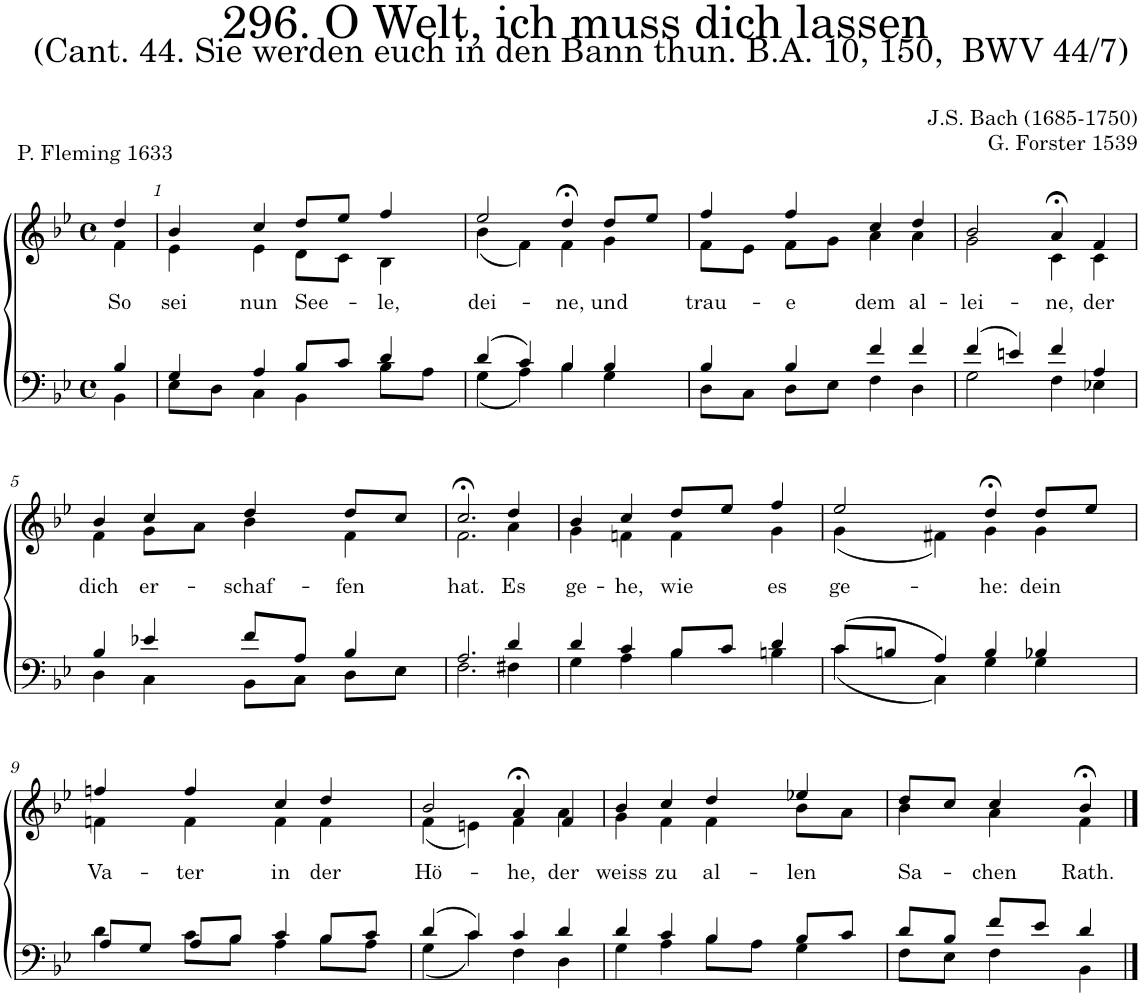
**kern	**kern	**text
*part2	*part1	*part1
*staff2	*staff1	*staff1
*I"Tenor/Bass	*I"Soprano/Alto	*
*clefF4	*clefG2	*
*k[b-e-]	*k[b-e-]	*
*M4/4	*M4/4	*
*met(c)	*met(c)	*
=	=	=
*^	*	*
!	!	!	!LO:LY:b
*	*	*^	*
4B-/	4BB-\	4dd/	4f\	So
=1	=1	=1	=1	=1
!	!	!	!	!LO:LY:b
4G/	8E-\L	4b-;</	4e-\	sei
.	8D\J	.	.	.
!	!	!	!	!LO:LY:b
4A/	4C\	4cc;</	4e-\	nun
!	!	!	!	!LO:LY:b
8B-/L	4BB-\	8dd;</L	8d\L	See-
8c/J	.	8ee-/J	8c\J	.
!	!	!	!	!LO:LY:b
4d/	8B-\L	4ff/	4B-\	-le,
.	8A\J	.	.	.
=2	=2	=2	=2	=2
!	!	!	!	!LO:LY:b
(4d/	(4G\	2ee-;</	(4b-\	dei-
4c/)	4A\)	.	4f\)	.
!	!	!	!	!LO:LY:b
4B-/	4B-\	4dd;<,/	4f\	-ne,
!	!	!	!	!LO:LY:b
4B-/	4G\	8dd/L	4g\	und
.	.	8ee-/J	.	.
=3	=3	=3	=3	=3
!	!	!	!	!LO:LY:b
4B-/	8D\L	4ff;</	8f\L	trau-
.	8C\J	.	8e-\J	.
!	!	!	!	!LO:LY:b
4B-/	8D\L	4ff/	8f\L	-e
.	8E-\J	.	8g\J	.
!	!	!	!	!LO:LY:b
4f/	4F\	4cc;</	4a\	dem
!	!	!	!	!LO:LY:b
4f/	4D\	4dd/	4a\	al-
=4	=4	=4	=4	=4
!	!	!	!	!LO:LY:b
(4f/	2G\	2b-;</	2g\	-lei-
4en/)	.	.	.	.
!	!	!	!	!LO:LY:b
4f/	4F\	4a;<,/	4c\	-ne,
!	!	!	!	!LO:LY:b
4A/	4E-X\	4f/	4c\	der
!!LO:LB:g=z	!!
=5	=5	=5	=5	=5
!	!	!	!	!LO:LY:b
4B-/	4D\	4b-;</	4f\	dich
!	!	!	!	!LO:LY:b
4e-X/	4C\	4cc/	8g\L	er-
.	.	.	8a\J	.
!	!	!	!	!LO:LY:b
8f/L	8BB-\L	4dd/	4b-\	-schaf-
8A/J	8C\J	.	.	.
!	!	!	!	!LO:LY:b
4B-/	8D\L	8dd/L	4f\	-fen
.	8E-\J	8cc/J	.	.
=6	=6	=6	=6	=6
!	!	!	!	!LO:LY:b
2.A/	2.F\	2.cc;<,/	2.f\	hat.
!	!	!	!	!LO:LY:b
4d/	4F#X\	4dd/	4a\	Es
=7	=7	=7	=7	=7
!	!	!	!	!LO:LY:b
4d/	4G\	4b-;</	4g\	ge-
!	!	!	!	!LO:LY:b
4c/	4A\	4cc/	4fn\	-he,
!	!	!	!	!LO:LY:b
8B-/L	4B-\	8dd/L	4f\	wie
8c/J	.	8ee-/J	.	.
!	!	!	!	!LO:LY:b
4d/	4Bn\	4ff/	4g\	es
=8	=8	=8	=8	=8
!	!	!	!	!LO:LY:b
(8c/L	(4c\	2ee-/	(4g\	ge-
8Bn/J	.	.	.	.
4A/)	4C\)	.	4f#X\)	.
!	!	!	!	!LO:LY:b
4B/	4G\	4dd;<,/	4g\	-he:
!	!	!	!	!LO:LY:b
4B-X/	4G\	8dd/L	4g\	dein
.	.	8ee-/J	.	.
!!LO:LB:g=z	!!
=9	=9	=9	=9	=9
!	!	!	!	!LO:LY:b
8A/L	4d\	4ffn/	4fn\	Va-
8G/J	.	.	.	.
!	!	!	!	!LO:LY:b
8A/L	8c\L	4ff/	4f\	-ter
8B-/J	8B-\J	.	.	.
!	!	!	!	!LO:LY:b
4c/	4A\	4cc/	4f\	in
!	!	!	!	!LO:LY:b
8B-/L	8B-\L	4dd/	4f\	der
8c/J	8A\J	.	.	.
=10	=10	=10	=10	=10
!	!	!	!	!LO:LY:b
(4d/	(4G\	2b-/	(4f\	Hö-
4c/)	4c\)	.	4en\)	.
!	!	!	!	!LO:LY:b
4c/	4F\	4a;<,/	4f\	-he,
!	!	!	!	!LO:LY:b
4d/	4D\	4f/	4a\	der
=11	=11	=11	=11	=11
!	!	!	!	!LO:LY:b
4d/	4G\	4b-;</	4g\	weiss
!	!	!	!	!LO:LY:b
4c/	4A\	4cc/	4f\	zu
!	!	!	!	!LO:LY:b
4B-/	8B-\L	4dd/	4f\	al-
.	8A\J	.	.	.
!	!	!	!	!LO:LY:b
8B-/L	4G\	4ee-X/	8b-\L	-len
8c/J	.	.	8a\J	.
=12	=12	=12	=12	=12
!	!	!	!	!LO:LY:b
8d/L	8F\L	8dd;</L	4b-\	Sa-
8B-/J	8E-\J	8cc/J	.	.
!	!	!	!	!LO:LY:b
8f/L	4F\	4cc/	4a\	-chen
8e-/J	.	.	.	.
!	!	!	!	!LO:LY:b
4d/	4BB-\	4b-;</	4f\	Rath.
*v	*v	*	*	*
*	*v	*v	*
==	==	==
*-	*-	*-
